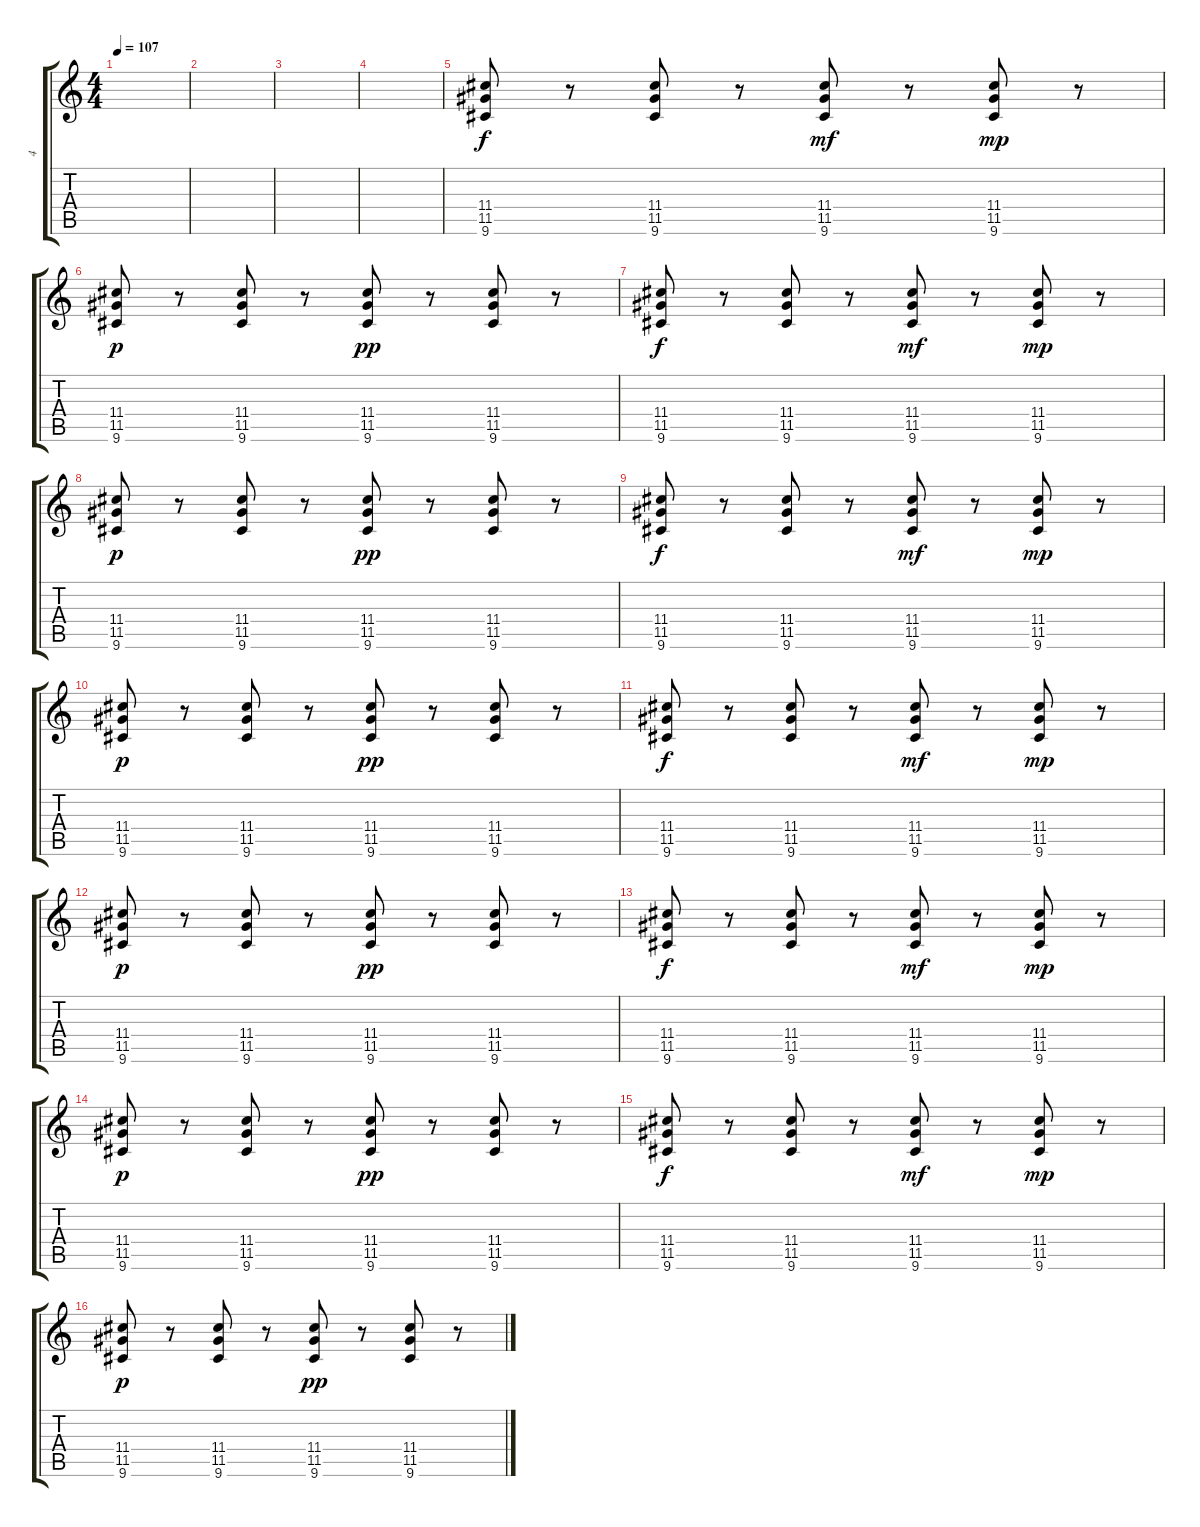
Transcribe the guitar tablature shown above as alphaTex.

\track ("4" "4") {instrument overdrivenguitar}
\staff {score tabs}
\tuning (E4 B3 G3 D3 A2 E2) {hide}
\ts (4 4)
\tempo 107
\clef g2
\ks c
|
|
|
|
(11.4 11.5 9.6).8{dy f} r.8 (11.4 11.5 9.6).8 r.8 (11.4 11.5 9.6).8{dy mf} r.8 (11.4 11.5 9.6).8{dy mp} r.8 |
(11.4 11.5 9.6).8{dy p} r.8 (11.4 11.5 9.6).8 r.8 (11.4 11.5 9.6).8{dy pp} r.8 (11.4 11.5 9.6).8 r.8 |
(11.4 11.5 9.6).8{dy f} r.8 (11.4 11.5 9.6).8 r.8 (11.4 11.5 9.6).8{dy mf} r.8 (11.4 11.5 9.6).8{dy mp} r.8 |
(11.4 11.5 9.6).8{dy p} r.8 (11.4 11.5 9.6).8 r.8 (11.4 11.5 9.6).8{dy pp} r.8 (11.4 11.5 9.6).8 r.8 |
(11.4 11.5 9.6).8{dy f} r.8 (11.4 11.5 9.6).8 r.8 (11.4 11.5 9.6).8{dy mf} r.8 (11.4 11.5 9.6).8{dy mp} r.8 |
(11.4 11.5 9.6).8{dy p} r.8 (11.4 11.5 9.6).8 r.8 (11.4 11.5 9.6).8{dy pp} r.8 (11.4 11.5 9.6).8 r.8 |
(11.4 11.5 9.6).8{dy f} r.8 (11.4 11.5 9.6).8 r.8 (11.4 11.5 9.6).8{dy mf} r.8 (11.4 11.5 9.6).8{dy mp} r.8 |
(11.4 11.5 9.6).8{dy p} r.8 (11.4 11.5 9.6).8 r.8 (11.4 11.5 9.6).8{dy pp} r.8 (11.4 11.5 9.6).8 r.8 |
(11.4 11.5 9.6).8{dy f} r.8 (11.4 11.5 9.6).8 r.8 (11.4 11.5 9.6).8{dy mf} r.8 (11.4 11.5 9.6).8{dy mp} r.8 |
(11.4 11.5 9.6).8{dy p} r.8 (11.4 11.5 9.6).8 r.8 (11.4 11.5 9.6).8{dy pp} r.8 (11.4 11.5 9.6).8 r.8 |
(11.4 11.5 9.6).8{dy f} r.8 (11.4 11.5 9.6).8 r.8 (11.4 11.5 9.6).8{dy mf} r.8 (11.4 11.5 9.6).8{dy mp} r.8 |
(11.4 11.5 9.6).8{dy p} r.8 (11.4 11.5 9.6).8 r.8 (11.4 11.5 9.6).8{dy pp} r.8 (11.4 11.5 9.6).8 r.8
